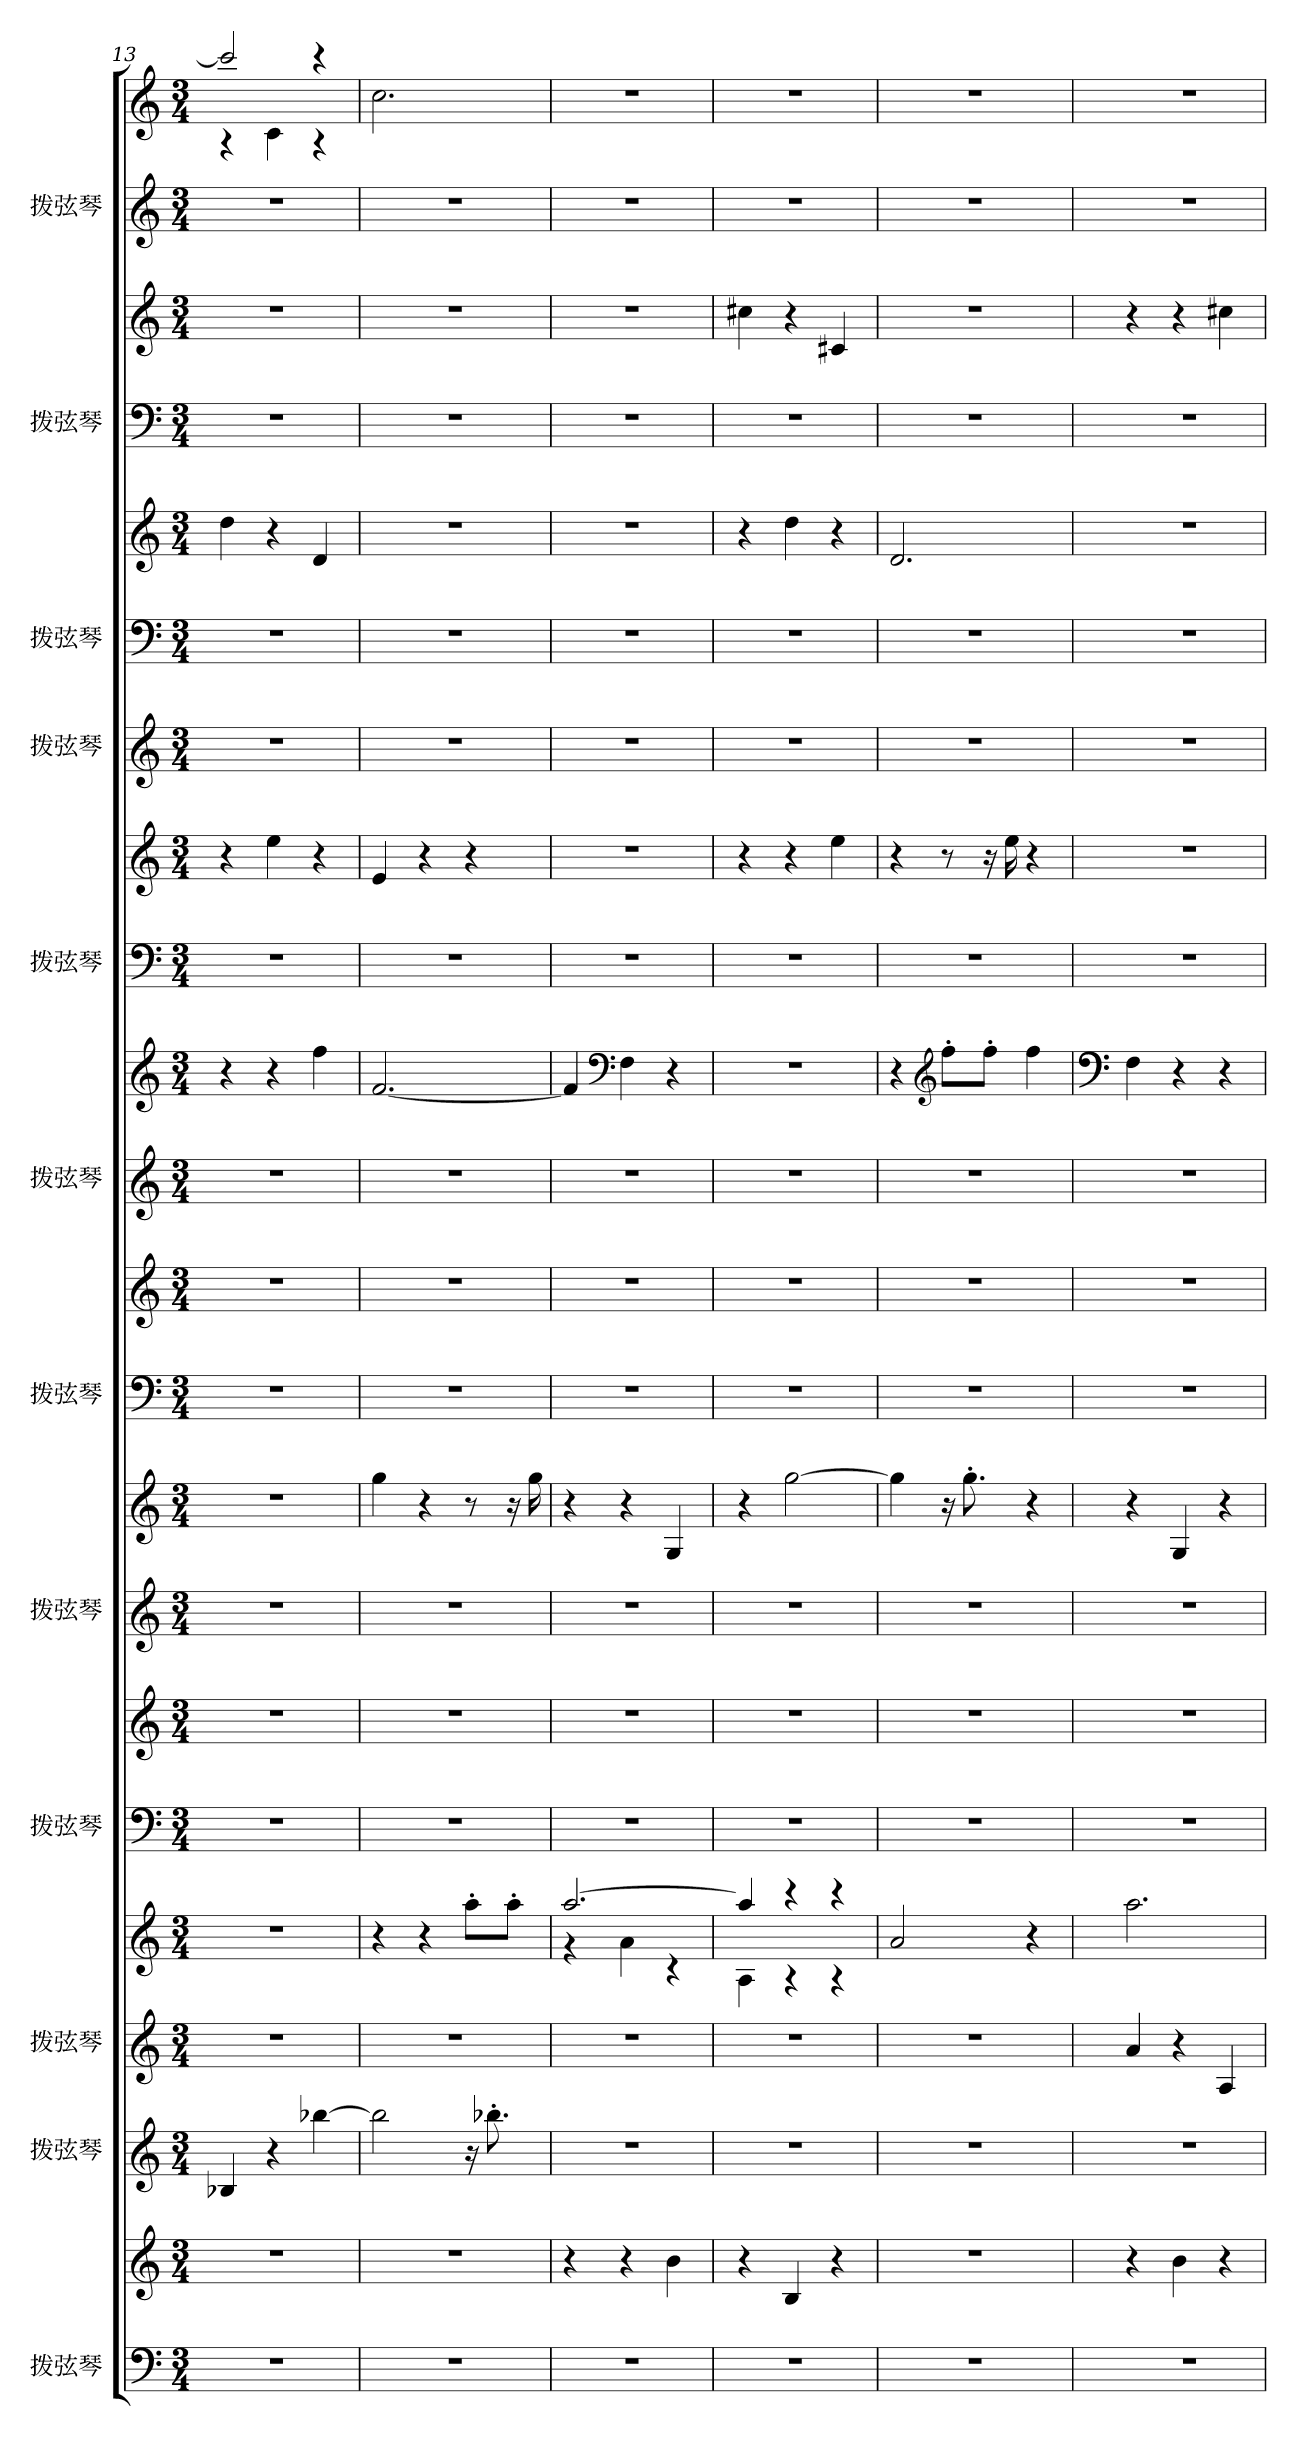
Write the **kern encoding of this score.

**kern	**kern	**kern	**kern	**kern	**kern	**kern	**kern	**kern	**kern	**kern	**kern	**kern	**kern	**kern	**kern	**kern	**kern	**kern	**kern	**kern	**kern
*part12	*part12	*part11	*part10	*part10	*part9	*part9	*part8	*part8	*part7	*part7	*part6	*part6	*part5	*part5	*part4	*part3	*part3	*part2	*part2	*part1	*part1
*staff22	*staff21	*staff20	*staff19	*staff18	*staff17	*staff16	*staff15	*staff14	*staff13	*staff12	*staff11	*staff10	*staff9	*staff8	*staff7	*staff6	*staff5	*staff4	*staff3	*staff2	*staff1
*I"拨弦琴	*	*I"拨弦琴	*I"拨弦琴	*	*I"拨弦琴	*	*I"拨弦琴	*	*I"拨弦琴	*	*I"拨弦琴	*	*I"拨弦琴	*	*I"拨弦琴	*I"拨弦琴	*	*I"拨弦琴	*	*I"拨弦琴	*
*clefF4	*clefG2	*clefG2	*clefG2	*clefG2	*clefF4	*clefG2	*clefG2	*clefG2	*clefF4	*clefG2	*clefG2	*clefG2	*clefF4	*clefG2	*clefG2	*clefF4	*clefG2	*clefF4	*clefG2	*clefG2	*clefG2
*k[]	*k[]	*k[]	*k[]	*k[]	*k[]	*k[]	*k[]	*k[]	*k[]	*k[]	*k[]	*k[]	*k[]	*k[]	*k[]	*k[]	*k[]	*k[]	*k[]	*k[]	*k[]
*M3/4	*M3/4	*M3/4	*M3/4	*M3/4	*M3/4	*M3/4	*M3/4	*M3/4	*M3/4	*M3/4	*M3/4	*M3/4	*M3/4	*M3/4	*M3/4	*M3/4	*M3/4	*M3/4	*M3/4	*M3/4	*M3/4
=13	=13	=13	=13	=13	=13	=13	=13	=13	=13	=13	=13	=13	=13	=13	=13	=13	=13	=13	=13	=13	=13
*	*	*	*	*	*	*	*	*	*	*	*	*	*	*	*	*	*	*	*	*	*^
2.r	2.r	4B-X/	2.r	2.r	2.r	2.r	2.r	2.r	2.r	2.r	2.r	4r	2.r	4r	2.r	2.r	4dd\	2.r	2.r	2.r	2ccc/]	4r
.	.	4r	.	.	.	.	.	.	.	.	.	4r	.	4ee\	.	.	4r	.	.	.	.	4c\
.	.	[4bb-X\	.	.	.	.	.	.	.	.	.	4ff\	.	4r	.	.	4d/	.	.	.	4r	4r
*	*	*	*	*	*	*	*	*	*	*	*	*	*	*	*	*	*	*	*	*	*v	*v
=14	=14	=14	=14	=14	=14	=14	=14	=14	=14	=14	=14	=14	=14	=14	=14	=14	=14	=14	=14	=14	=14
2.r	2.r	2bb-\]	2.r	4r	2.r	2.r	2.r	4gg\	2.r	2.r	2.r	[2.f/	2.r	4e/	2.r	2.r	2.r	2.r	2.r	2.r	2.cc\
.	.	.	.	4r	.	.	.	4r	.	.	.	.	.	4r	.	.	.	.	.	.	.
.	.	16r	.	8aa'\L	.	.	.	8r	.	.	.	.	.	4r	.	.	.	.	.	.	.
.	.	8.bb-X'\	.	.	.	.	.	.	.	.	.	.	.	.	.	.	.	.	.	.	.
.	.	.	.	8aa'\J	.	.	.	16r	.	.	.	.	.	.	.	.	.	.	.	.	.
.	.	.	.	.	.	.	.	16gg\	.	.	.	.	.	.	.	.	.	.	.	.	.
!!LO:PB:g=z
=15	=15	=15	=15	=15	=15	=15	=15	=15	=15	=15	=15	=15	=15	=15	=15	=15	=15	=15	=15	=15	=15
*	*	*	*	*^	*	*	*	*	*	*	*	*	*	*	*	*	*	*	*	*	*
2.r	4r	2.r	2.r	[2.aa/	4r	2.r	2.r	2.r	4r	2.r	2.r	2.r	4f/]	2.r	2.r	2.r	2.r	2.r	2.r	2.r	2.r	2.r
*	*	*	*	*	*	*	*	*	*	*	*	*	*clefF4	*	*	*	*	*	*	*	*	*
.	4r	.	.	.	4a\	.	.	.	4r	.	.	.	4F\	.	.	.	.	.	.	.	.	.
.	4b\	.	.	.	4r	.	.	.	4G/	.	.	.	4r	.	.	.	.	.	.	.	.	.
=16	=16	=16	=16	=16	=16	=16	=16	=16	=16	=16	=16	=16	=16	=16	=16	=16	=16	=16	=16	=16	=16	=16
2.r	4r	2.r	2.r	4aa/]	4A\	2.r	2.r	2.r	4r	2.r	2.r	2.r	2.r	2.r	4r	2.r	2.r	4r	2.r	4cc#X\	2.r	2.r
.	4B/	.	.	4r	4r	.	.	.	[2gg\	.	.	.	.	.	4r	.	.	4dd\	.	4r	.	.
.	4r	.	.	4r	4r	.	.	.	.	.	.	.	.	.	4ee\	.	.	4r	.	4c#X/	.	.
*	*	*	*	*v	*v	*	*	*	*	*	*	*	*	*	*	*	*	*	*	*	*	*
=17	=17	=17	=17	=17	=17	=17	=17	=17	=17	=17	=17	=17	=17	=17	=17	=17	=17	=17	=17	=17	=17
2.r	2.r	2.r	2.r	2a/	2.r	2.r	2.r	4gg\]	2.r	2.r	2.r	4r	2.r	4r	2.r	2.r	2.d/	2.r	2.r	2.r	2.r
*	*	*	*	*	*	*	*	*	*	*	*	*clefG2	*	*	*	*	*	*	*	*	*
.	.	.	.	.	.	.	.	16r	.	.	.	8ff'\L	.	8r	.	.	.	.	.	.	.
.	.	.	.	.	.	.	.	8.gg'\	.	.	.	.	.	.	.	.	.	.	.	.	.
.	.	.	.	.	.	.	.	.	.	.	.	8ff'\J	.	16r	.	.	.	.	.	.	.
.	.	.	.	.	.	.	.	.	.	.	.	.	.	16ee\	.	.	.	.	.	.	.
.	.	.	.	4r	.	.	.	4r	.	.	.	4ff\	.	4r	.	.	.	.	.	.	.
=18	=18	=18	=18	=18	=18	=18	=18	=18	=18	=18	=18	=18	=18	=18	=18	=18	=18	=18	=18	=18	=18
*	*	*	*	*	*	*	*	*	*	*	*	*clefF4	*	*	*	*	*	*	*	*	*
2.r	4r	2.r	4a/	2.aa\	2.r	2.r	2.r	4r	2.r	2.r	2.r	4F\	2.r	2.r	2.r	2.r	2.r	2.r	4r	2.r	2.r
.	4b\	.	4r	.	.	.	.	4G/	.	.	.	4r	.	.	.	.	.	.	4r	.	.
.	4r	.	4A/	.	.	.	.	4r	.	.	.	4r	.	.	.	.	.	.	4cc#X\	.	.
=	=	=	=	=	=	=	=	=	=	=	=	=	=	=	=	=	=	=	=	=	=
*-	*-	*-	*-	*-	*-	*-	*-	*-	*-	*-	*-	*-	*-	*-	*-	*-	*-	*-	*-	*-	*-
